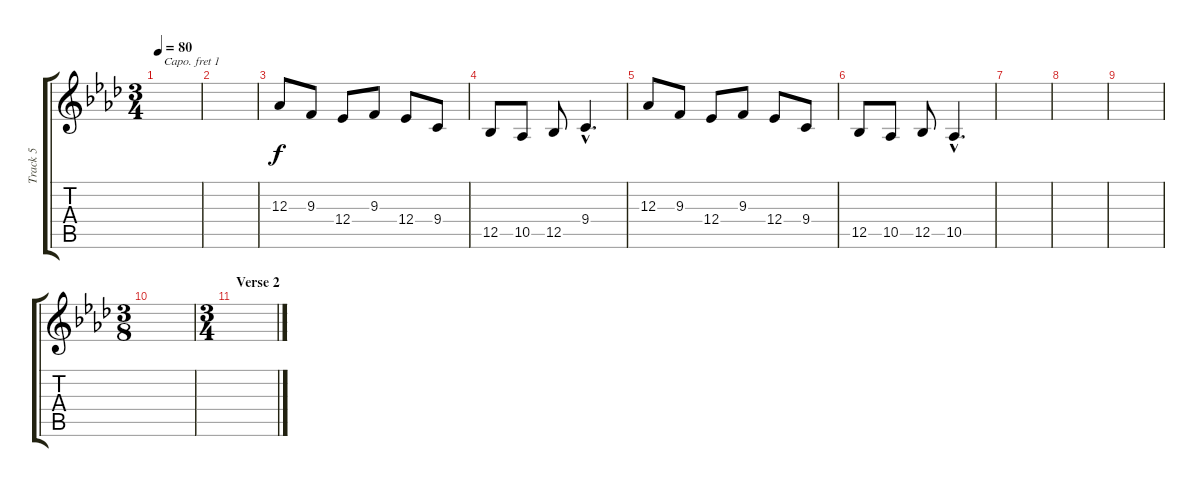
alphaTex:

\track ("Track 5" "Track 5") {instrument violin}
\staff {score tabs}
\capo 1
\tuning (E4 B3 G3 D3 A2 E2) {hide}
\ts (3 4)
\tempo 80
\clef g2
\ks ab
|
|
12.3.8 9.3.8 12.4.8 9.3.8 12.4.8 9.4.8 |
12.5.8 10.5.8 12.5.8 9.4{hac}.4{d} |
12.3.8 9.3.8 12.4.8 9.3.8 12.4.8 9.4.8 |
12.5.8 10.5.8 12.5.8 10.5{hac}.4{d} |
|
|
|
\ts (3 8)
|
\ts (3 4)
\section ("" "Verse 2")
